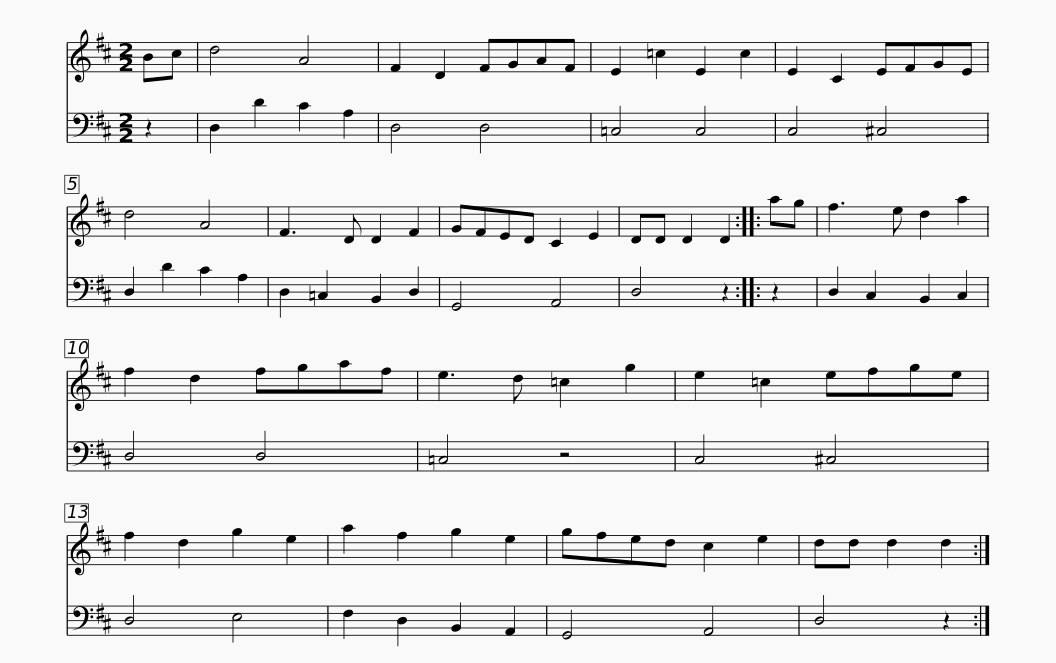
X:1
%%score 1 2
L:1/8
M:2/2
I:linebreak $
K:D
V:1 treble
V:2 bass
V:1
 Bc | d4 A4 | F2 D2 FGAF | E2 =c2 E2 c2 | E2 C2 EFGE | %5
 d4 A4 | F3 D D2 F2 | GFED C2 E2 |$ DD D2 D2 :: ag | %10
 f3 e d2 a2 | f2 d2 fgaf | e3 d =c2 g2 | e2 =c2 efge | f2 d2 g2 e2 | %15
 a2 f2 g2 e2 |$ gfed c2 e2 | dd d2 d2 :| %18
V:2
 z2 | D,2 D2 C2 A,2 | D,4 D,4 | =C,4 C,4 | C,4 ^C,4 | %5
 D,2 D2 C2 A,2 | D,2 =C,2 B,,2 D,2 | G,,4 A,,4 |$ D,4 z2 :: z2 | %10
 D,2 C,2 B,,2 C,2 | D,4 D,4 | =C,4 z4 | C,4 ^C,4 | D,4 E,4 | %15
 F,2 D,2 B,,2 A,,2 |$ G,,4 A,,4 | D,4 z2 :| %18
